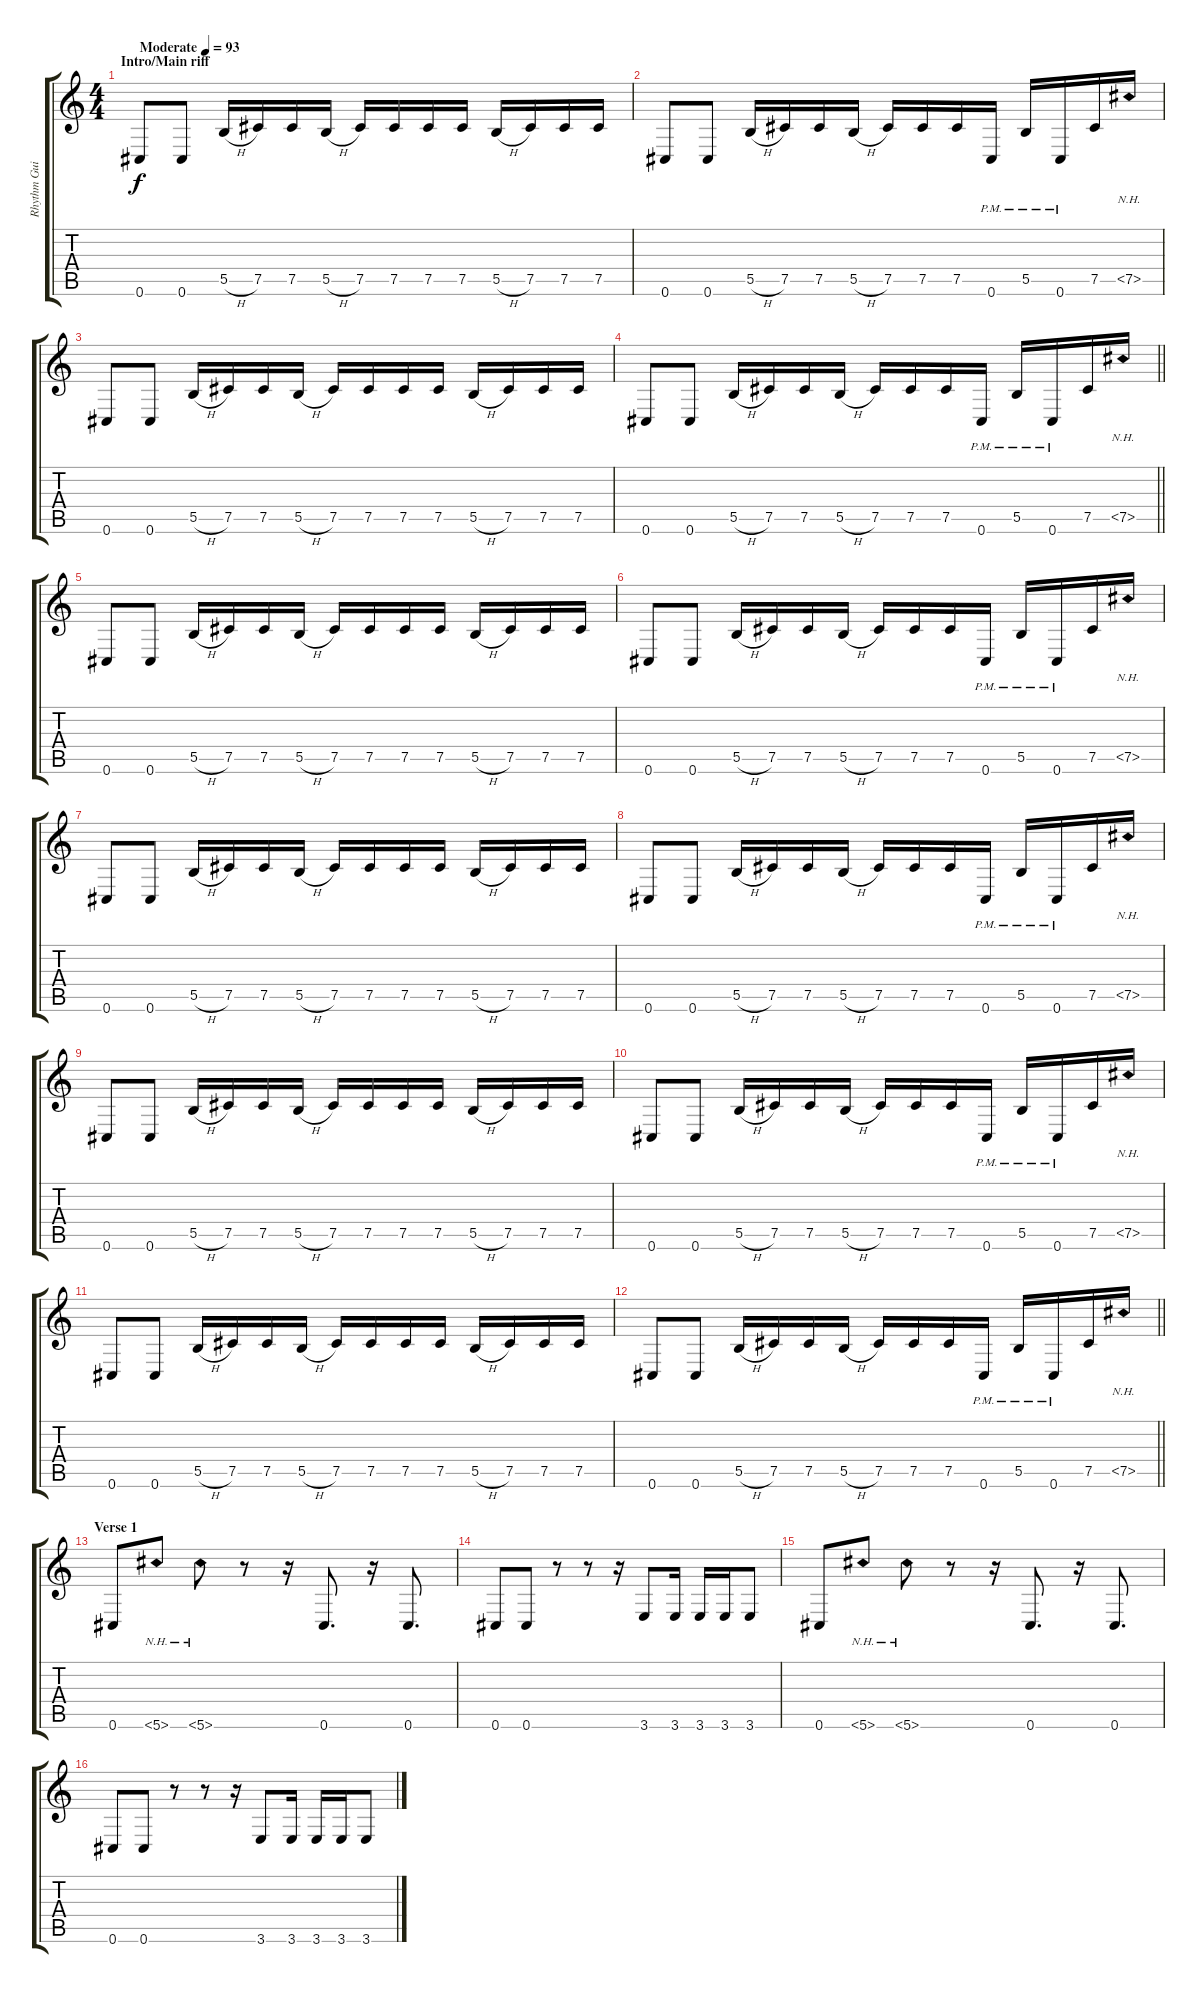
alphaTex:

\track ("Rhythm Guitar" "Rhythm Gui") {instrument distortionguitar}
\staff {score tabs}
\tuning (Db4 Ab3 E3 B2 Gb2 Db2) {hide}
\ts (4 4)
\section ("" "Intro/Main riff")
\tempo (93 "Moderate")
\clef g2
\ks c
0.6.8{dy f instrument distortionguitar} 0.6.8 5.5{h}.16 7.5.16 7.5.16 5.5{h}.16 7.5.16 7.5.16 7.5.16 7.5.16 5.5{h}.16 7.5.16 7.5.16 7.5.16 |
0.6.8 0.6.8 5.5{h}.16 7.5.16 7.5.16 5.5{h}.16 7.5.16 7.5.16 7.5.16 0.6{pm}.16 5.5{pm}.16 0.6{pm}.16 7.5.16 7.5{nh}.16 |
0.6.8 0.6.8 5.5{h}.16 7.5.16 7.5.16 5.5{h}.16 7.5.16 7.5.16 7.5.16 7.5.16 5.5{h}.16 7.5.16 7.5.16 7.5.16 |
\barLineRight lightlight
0.6.8 0.6.8 5.5{h}.16 7.5.16 7.5.16 5.5{h}.16 7.5.16 7.5.16 7.5.16 0.6{pm}.16 5.5{pm}.16 0.6{pm}.16 7.5.16 7.5{nh}.16 |
\section ("" "")
0.6.8 0.6.8 5.5{h}.16 7.5.16 7.5.16 5.5{h}.16 7.5.16 7.5.16 7.5.16 7.5.16 5.5{h}.16 7.5.16 7.5.16 7.5.16 |
0.6.8 0.6.8 5.5{h}.16 7.5.16 7.5.16 5.5{h}.16 7.5.16 7.5.16 7.5.16 0.6{pm}.16 5.5{pm}.16 0.6{pm}.16 7.5.16 7.5{nh}.16 |
0.6.8 0.6.8 5.5{h}.16 7.5.16 7.5.16 5.5{h}.16 7.5.16 7.5.16 7.5.16 7.5.16 5.5{h}.16 7.5.16 7.5.16 7.5.16 |
0.6.8 0.6.8 5.5{h}.16 7.5.16 7.5.16 5.5{h}.16 7.5.16 7.5.16 7.5.16 0.6{pm}.16 5.5{pm}.16 0.6{pm}.16 7.5.16 7.5{nh}.16 |
0.6.8 0.6.8 5.5{h}.16 7.5.16 7.5.16 5.5{h}.16 7.5.16 7.5.16 7.5.16 7.5.16 5.5{h}.16 7.5.16 7.5.16 7.5.16 |
0.6.8 0.6.8 5.5{h}.16 7.5.16 7.5.16 5.5{h}.16 7.5.16 7.5.16 7.5.16 0.6{pm}.16 5.5{pm}.16 0.6{pm}.16 7.5.16 7.5{nh}.16 |
0.6.8 0.6.8 5.5{h}.16 7.5.16 7.5.16 5.5{h}.16 7.5.16 7.5.16 7.5.16 7.5.16 5.5{h}.16 7.5.16 7.5.16 7.5.16 |
\barLineRight lightlight
0.6.8 0.6.8 5.5{h}.16 7.5.16 7.5.16 5.5{h}.16 7.5.16 7.5.16 7.5.16 0.6{pm}.16 5.5{pm}.16 0.6{pm}.16 7.5.16 7.5{nh}.16 |
\section ("" "Verse 1")
0.6.8{volume 9 balance 0} 5.6{nh}.8 5.6{nh}.8 r.8 r.16 0.6.8{d} r.16 0.6.8{d} |
0.6.8 0.6.8 r.8 r.8 r.16 3.6.8 3.6.16 3.6.16 3.6.16 3.6.8 |
0.6.8 5.6{nh}.8 5.6{nh}.8 r.8 r.16 0.6.8{d} r.16 0.6.8{d} |
0.6.8 0.6.8 r.8 r.8 r.16 3.6.8 3.6.16 3.6.16 3.6.16 3.6.8
